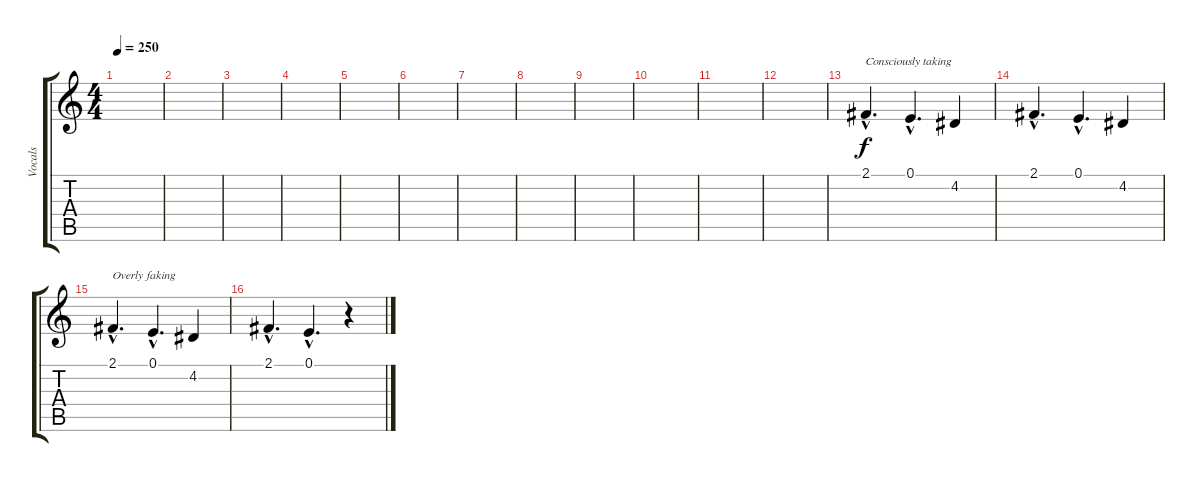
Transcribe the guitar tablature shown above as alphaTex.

\track ("Vocals" "Vocals") {instrument oboe}
\staff {score tabs}
\tuning (E4 B3 G3 D3 A2 E2) {hide}
\ts (4 4)
\tempo 250
\clef g2
\ks c
|
|
|
|
|
|
|
|
|
|
|
|
2.1{hac}.4{d txt "Consciously taking"} 0.1{hac}.4{d} 4.2.4 |
2.1{hac}.4{d} 0.1{hac}.4{d} 4.2.4 |
2.1{hac}.4{d txt "Overly faking"} 0.1{hac}.4{d} 4.2.4 |
2.1{hac}.4{d} 0.1{hac}.4{d} r.4
